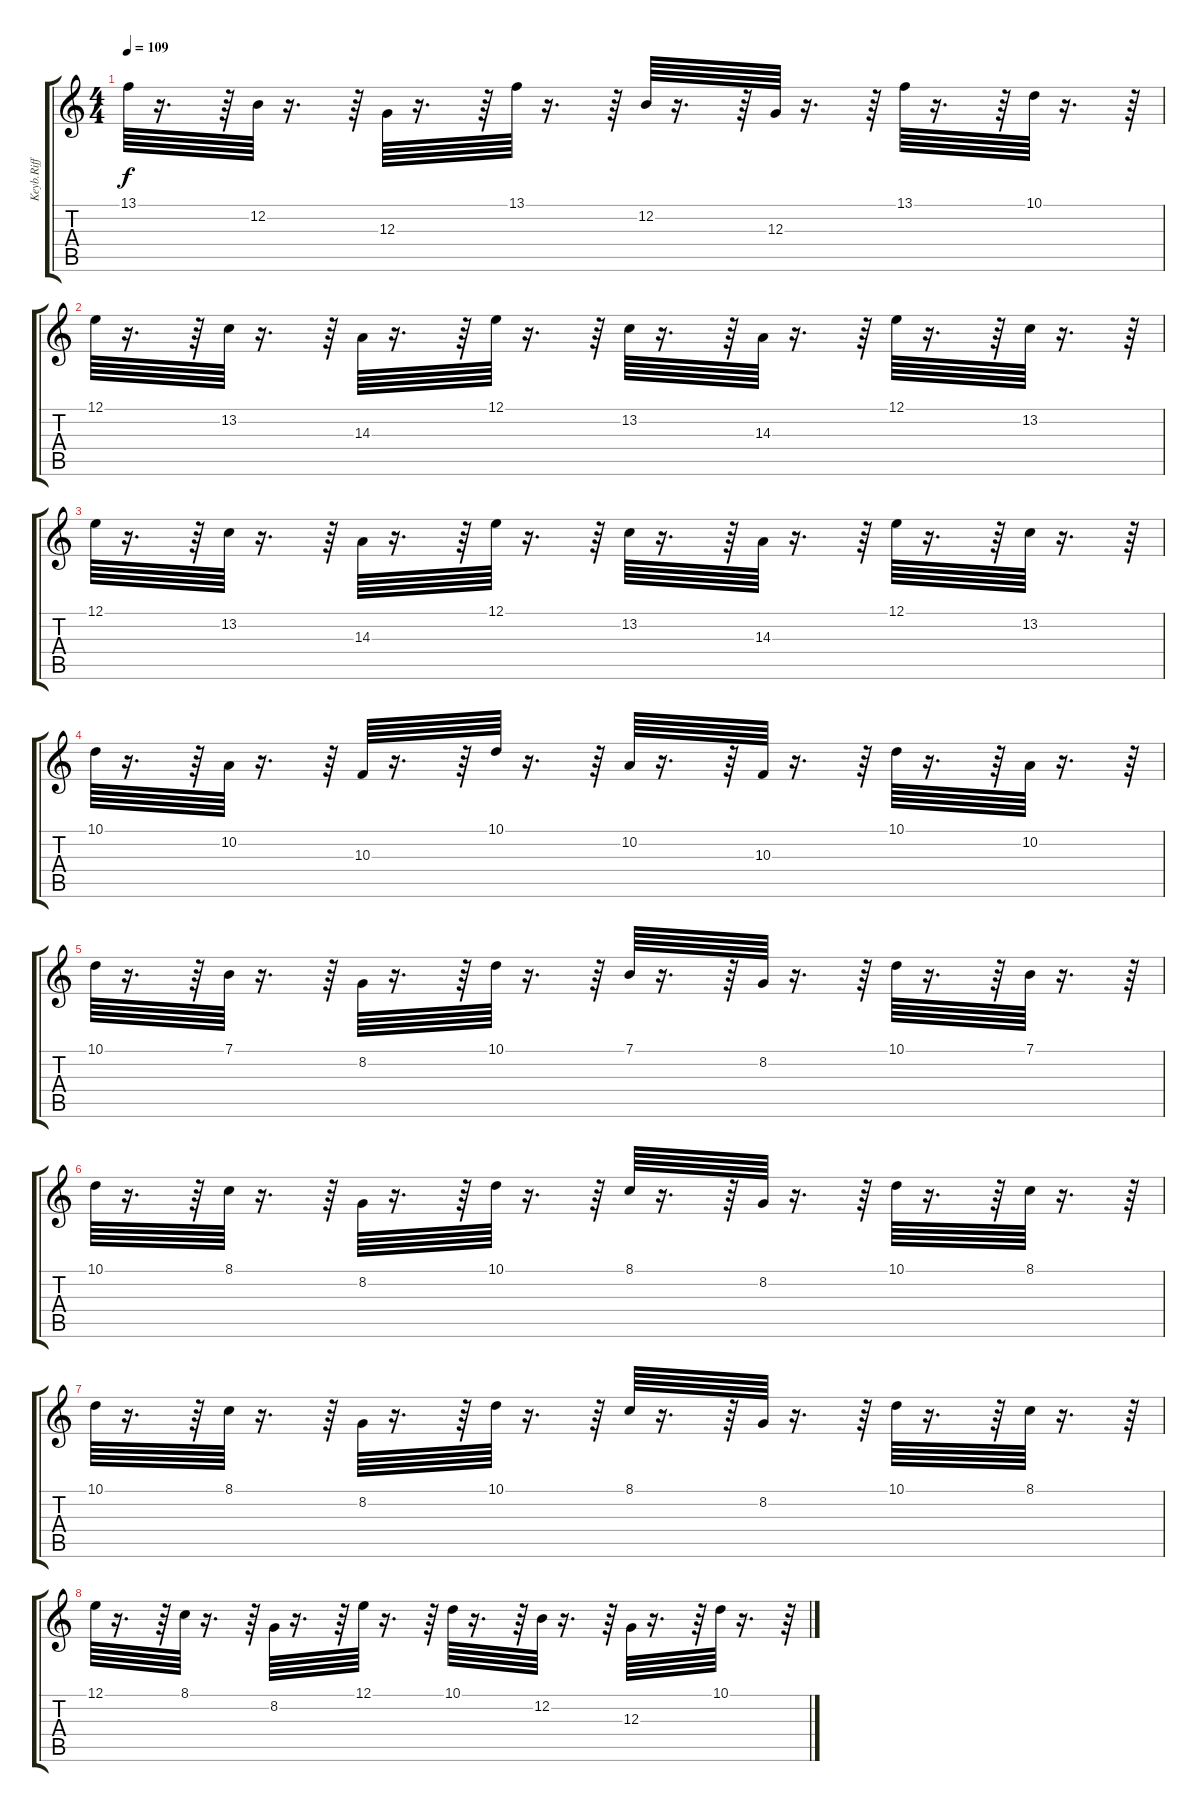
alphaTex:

\track ("Keyb.Riff" "Keyb.Riff") {instrument fx4atmosphere}
\staff {score tabs}
\tuning (E4 B3 G3 D3 A2 E2) {hide}
\ts (4 4)
\tempo 109
\clef g2
\ks c
13.1.64{dy f} r.16{d} r.64 12.2.64 r.16{d} r.64 12.3.64 r.16{d} r.64 13.1.64 r.16{d} r.64 12.2.64 r.16{d} r.64 12.3.64 r.16{d} r.64 13.1.64 r.16{d} r.64 10.1.64 r.16{d} r.64 |
12.1.64 r.16{d} r.64 13.2.64 r.16{d} r.64 14.3.64 r.16{d} r.64 12.1.64 r.16{d} r.64 13.2.64 r.16{d} r.64 14.3.64 r.16{d} r.64 12.1.64 r.16{d} r.64 13.2.64 r.16{d} r.64 |
12.1.64 r.16{d} r.64 13.2.64 r.16{d} r.64 14.3.64 r.16{d} r.64 12.1.64 r.16{d} r.64 13.2.64 r.16{d} r.64 14.3.64 r.16{d} r.64 12.1.64 r.16{d} r.64 13.2.64 r.16{d} r.64 |
10.1.64 r.16{d} r.64 10.2.64 r.16{d} r.64 10.3.64 r.16{d} r.64 10.1.64 r.16{d} r.64 10.2.64 r.16{d} r.64 10.3.64 r.16{d} r.64 10.1.64 r.16{d} r.64 10.2.64 r.16{d} r.64 |
10.1.64 r.16{d} r.64 7.1.64 r.16{d} r.64 8.2.64 r.16{d} r.64 10.1.64 r.16{d} r.64 7.1.64 r.16{d} r.64 8.2.64 r.16{d} r.64 10.1.64 r.16{d} r.64 7.1.64 r.16{d} r.64 |
10.1.64 r.16{d} r.64 8.1.64 r.16{d} r.64 8.2.64 r.16{d} r.64 10.1.64 r.16{d} r.64 8.1.64 r.16{d} r.64 8.2.64 r.16{d} r.64 10.1.64 r.16{d} r.64 8.1.64 r.16{d} r.64 |
10.1.64 r.16{d} r.64 8.1.64 r.16{d} r.64 8.2.64 r.16{d} r.64 10.1.64 r.16{d} r.64 8.1.64 r.16{d} r.64 8.2.64 r.16{d} r.64 10.1.64 r.16{d} r.64 8.1.64 r.16{d} r.64 |
12.1.64 r.16{d} r.64 8.1.64 r.16{d} r.64 8.2.64 r.16{d} r.64 12.1.64 r.16{d} r.64 10.1.64 r.16{d} r.64 12.2.64 r.16{d} r.64 12.3.64 r.16{d} r.64 10.1.64 r.16{d} r.64
